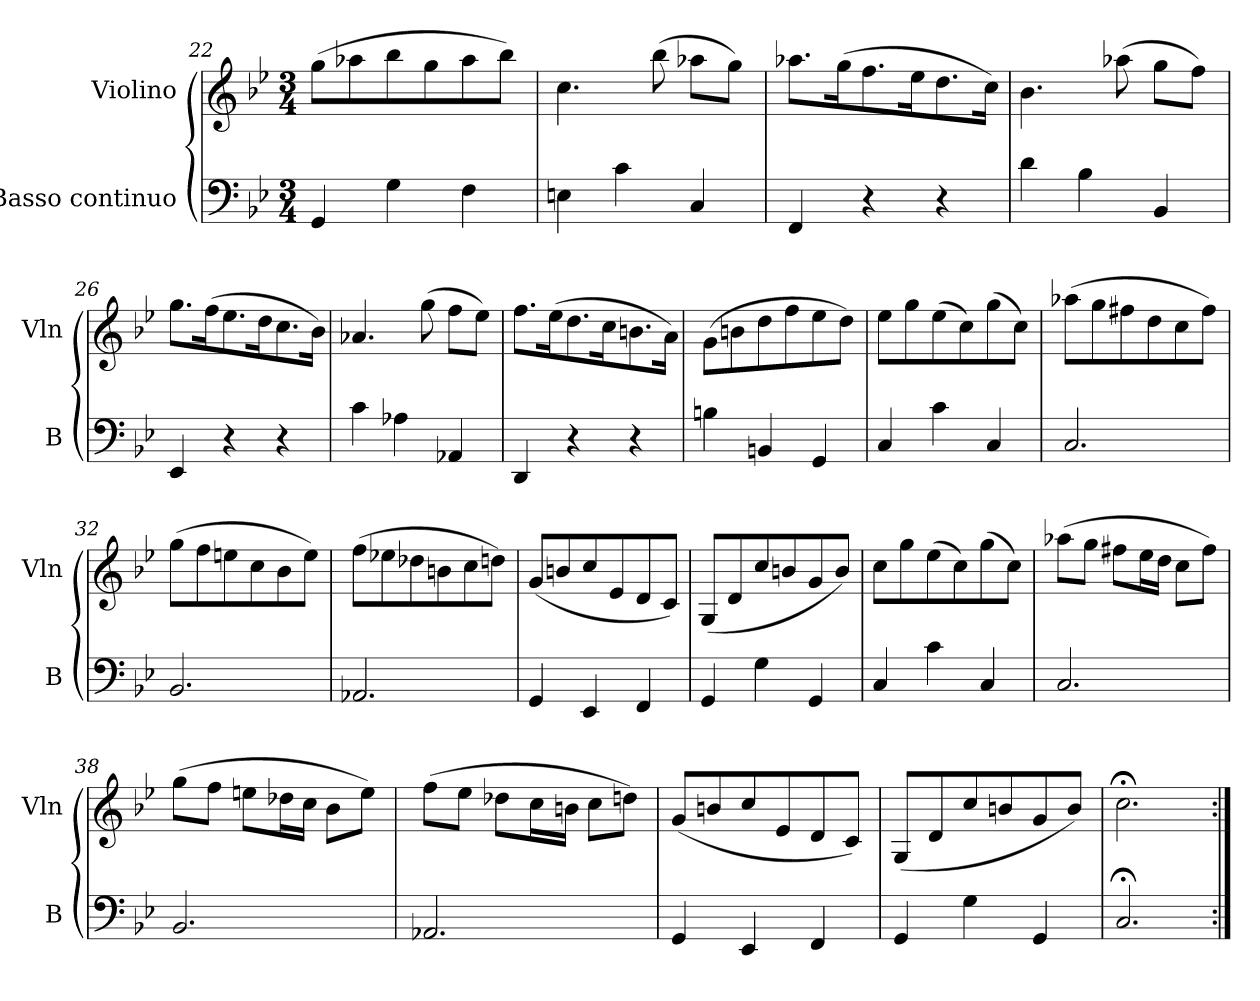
**kern	**kern
*part2	*part1
*staff2	*staff1
*I"Basso continuo	*I"Violino
*I'B	*I'Vln
*clefF4	*clefG2
*k[b-e-]	*k[b-e-]
*M3/4	*M3/4
=22	=22
4GG/	(8gg\L
.	8aa-X\
4G\	8bb-\
.	8gg\
4F\	8aa-\
.	8bb-\J)
=23	=23
4En\	4.cc\
4c\	.
.	(8bb-\
4C/	8aa-X\L
.	8gg\J)
=24	=24
4FF/	8.aa-X\L
.	(16gg\K
4r	8.ff\
.	16ee-\K
4r	8.dd\
.	16cc\Jk)
=25	=25
4d\	4.b-\
4B-\	.
.	(8aa-X\
4BB-/	8gg\L
.	8ff\J)
=26	=26
4EE-/	8.gg\L
.	(16ff\K
4r	8.ee-\
.	16dd\K
4r	8.cc\
.	16b-\Jk)
=27	=27
4c\	4.a-X/
4A-X\	.
.	(8gg\
4AA-X/	8ff\L
.	8ee-\J)
=28	=28
4DD/	8.ff\L
.	(16ee-\K
4r	8.dd\
.	16cc\K
4r	8.bn\
.	16a\Jk)
=29	=29
4Bn\	(8g\L
.	8bn\
4BBn/	8dd\
.	8ff\
4GG/	8ee-\
.	8dd\J)
=30	=30
4C/	8ee-\L
.	8gg\
4c\	(8ee-\
.	8cc\)
4C/	(8gg\
.	8cc\J)
=31	=31
2.C/	(8aa-X\L
.	8gg\
.	8ff#X\
.	8dd\
.	8cc\
.	8ff#\J)
=32	=32
2.BB-/	(8gg\L
.	8ff\
.	8een\
.	8cc\
.	8b-\
.	8ee\J)
=33	=33
2.AA-X/	(8ff\L
.	8ee-X\
.	8dd-X\
.	8bn\
.	8cc\
.	8ddn\J)
=34	=34
4GG/	(8g/L
.	8bn/
4EE-/	8cc/
.	8e-/
4FF/	8d/
.	8c/J)
=35	=35
4GG/	(8G/L
.	8d/
4G\	8cc/
.	8bn/
4GG/	8g/
.	8b/J)
=36	=36
4C/	8cc\L
.	8gg\
4c\	(8ee-\
.	8cc\)
4C/	(8gg\
.	8cc\J)
=37	=37
2.C/	(8aa-X\L
.	8gg\J
.	8ff#X\L
.	16ee-\L
.	16dd\JJ
.	8cc\L
.	8ff#\J)
=38	=38
2.BB-/	(8gg\L
.	8ff\J
.	8een\L
.	16dd-X\L
.	16cc\JJ
.	8b-\L
.	8ee\J)
=39	=39
2.AA-X/	(8ff\L
.	8ee-\J
.	8dd-X\L
.	16cc\L
.	16bn\JJ
.	8cc\L
.	8ddn\J)
=40	=40
4GG/	(8g/L
.	8bn/
4EE-/	8cc/
.	8e-/
4FF/	8d/
.	8c/J)
=41	=41
4GG/	(8G/L
.	8d/
4G\	8cc/
.	8bn/
4GG/	8g/
.	8b/J)
=42	=42
2.C;</	2.cc;<\
=:|!	=:|!
*-	*-
